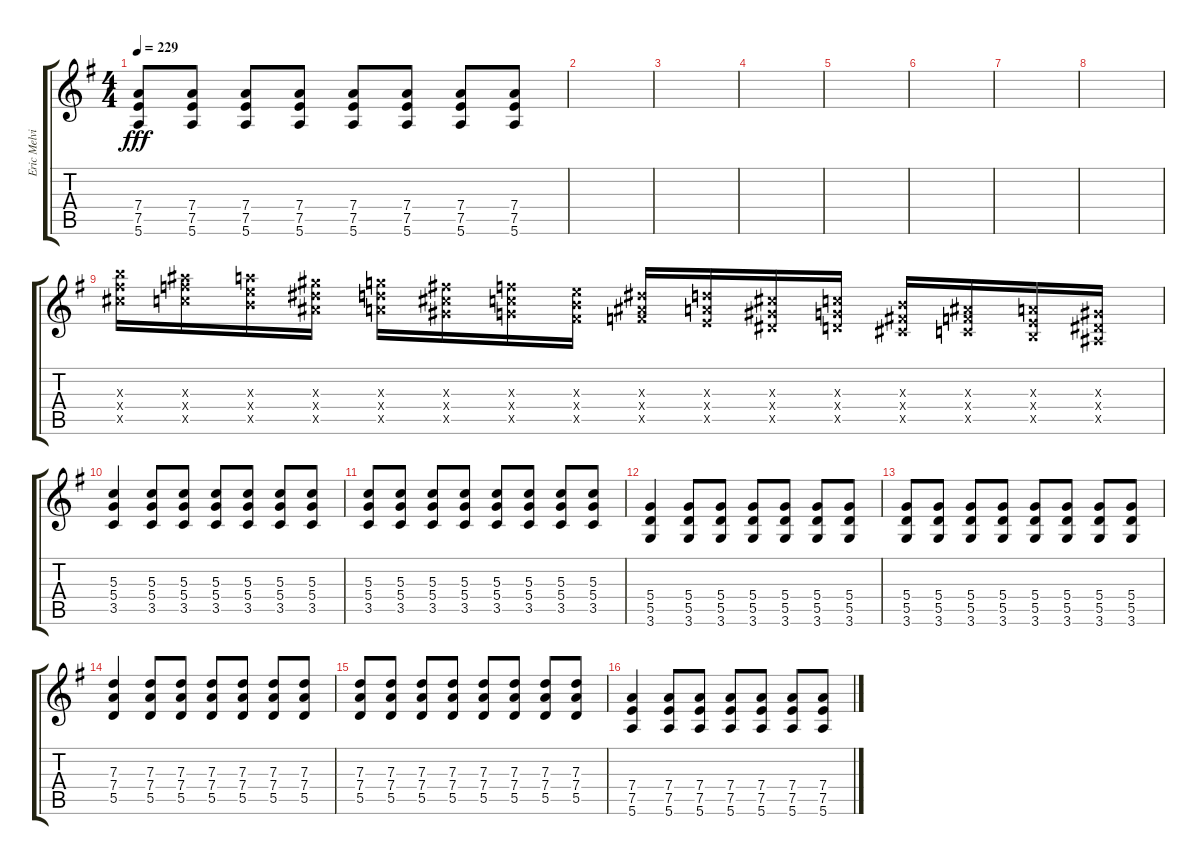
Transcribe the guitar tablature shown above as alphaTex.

\track ("Eric Melvin" "Eric Melvi") {instrument overdrivenguitar}
\staff {score tabs}
\tuning (E4 B3 G3 D3 A2 E2) {hide}
\ts (4 4)
\tempo 229
\clef g2
\ks eminor
(7.4 7.5 5.6).8{dy fff} (7.4 7.5 5.6).8 (7.4 7.5 5.6).8 (7.4 7.5 5.6).8 (7.4 7.5 5.6).8 (7.4 7.5 5.6).8 (7.4 7.5 5.6).8 (7.4 7.5 5.6).8 |
|
|
|
|
|
|
|
(16.3{x} 16.4{x} 16.5{x}).16 (15.3{x} 15.4{x} 15.5{x}).16 (14.3{x} 14.4{x} 14.5{x}).16 (13.3{x} 13.4{x} 13.5{x}).16 (12.3{x} 12.4{x} 12.5{x}).16 (11.3{x} 11.4{x} 11.5{x}).16 (10.3{x} 10.4{x} 10.5{x}).16 (9.3{x} 9.4{x} 9.5{x}).16 (8.3{x} 8.4{x} 8.5{x}).16 (7.3{x} 7.4{x} 7.5{x}).16 (6.3{x} 6.4{x} 6.5{x}).16 (5.3{x} 5.4{x} 5.5{x}).16 (4.3{x} 4.4{x} 4.5{x}).16 (3.3{x} 3.4{x} 3.5{x}).16 (2.3{x} 2.4{x} 2.5{x}).16 (1.3{x} 1.4{x} 1.5{x}).16 |
(5.3 5.4 3.5).4 (5.3 5.4 3.5).8 (5.3 5.4 3.5).8 (5.3 5.4 3.5).8 (5.3 5.4 3.5).8 (5.3 5.4 3.5).8 (5.3 5.4 3.5).8 |
(5.3 5.4 3.5).8 (5.3 5.4 3.5).8 (5.3 5.4 3.5).8 (5.3 5.4 3.5).8 (5.3 5.4 3.5).8 (5.3 5.4 3.5).8 (5.3 5.4 3.5).8 (5.3 5.4 3.5).8 |
(5.4 5.5 3.6).4 (5.4 5.5 3.6).8 (5.4 5.5 3.6).8 (5.4 5.5 3.6).8 (5.4 5.5 3.6).8 (5.4 5.5 3.6).8 (5.4 5.5 3.6).8 |
(5.4 5.5 3.6).8 (5.4 5.5 3.6).8 (5.4 5.5 3.6).8 (5.4 5.5 3.6).8 (5.4 5.5 3.6).8 (5.4 5.5 3.6).8 (5.4 5.5 3.6).8 (5.4 5.5 3.6).8 |
(7.3 7.4 5.5).4 (7.3 7.4 5.5).8 (7.3 7.4 5.5).8 (7.3 7.4 5.5).8 (7.3 7.4 5.5).8 (7.3 7.4 5.5).8 (7.3 7.4 5.5).8 |
(7.3 7.4 5.5).8 (7.3 7.4 5.5).8 (7.3 7.4 5.5).8 (7.3 7.4 5.5).8 (7.3 7.4 5.5).8 (7.3 7.4 5.5).8 (7.3 7.4 5.5).8 (7.3 7.4 5.5).8 |
(7.4 7.5 5.6).4 (7.4 7.5 5.6).8 (7.4 7.5 5.6).8 (7.4 7.5 5.6).8 (7.4 7.5 5.6).8 (7.4 7.5 5.6).8 (7.4 7.5 5.6).8
